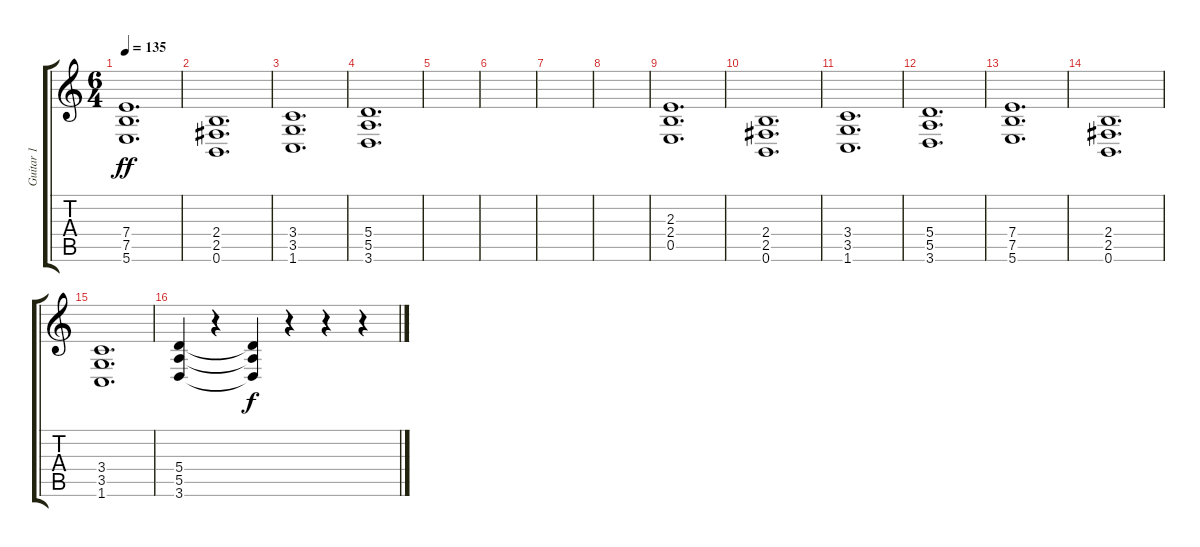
\track ("Guitar 1" "Guitar 1") {instrument distortionguitar}
\staff {score tabs}
\tuning (B3 Gb3 D3 A2 E2 B1) {hide}
\ts (6 4)
\tempo 135
\clef g2
\ks c
(7.4 7.5 5.6).1{d dy ff} |
(2.4 2.5 0.6).1{d} |
(3.4 3.5 1.6).1{d} |
(5.4 5.5 3.6).1{d} |
|
|
|
|
(2.3 2.4 0.5).1{d volume 15} |
(2.4 2.5 0.6).1{d} |
(3.4 3.5 1.6).1{d} |
(5.4 5.5 3.6).1{d} |
(7.4 7.5 5.6).1{d} |
(2.4 2.5 0.6).1{d} |
(3.4 3.5 1.6).1{d} |
(5.4 5.5 3.6).4 r.4 (5.4{t} 5.5{t} 3.6{t}).4{dy f} r.4 r.4 r.4
